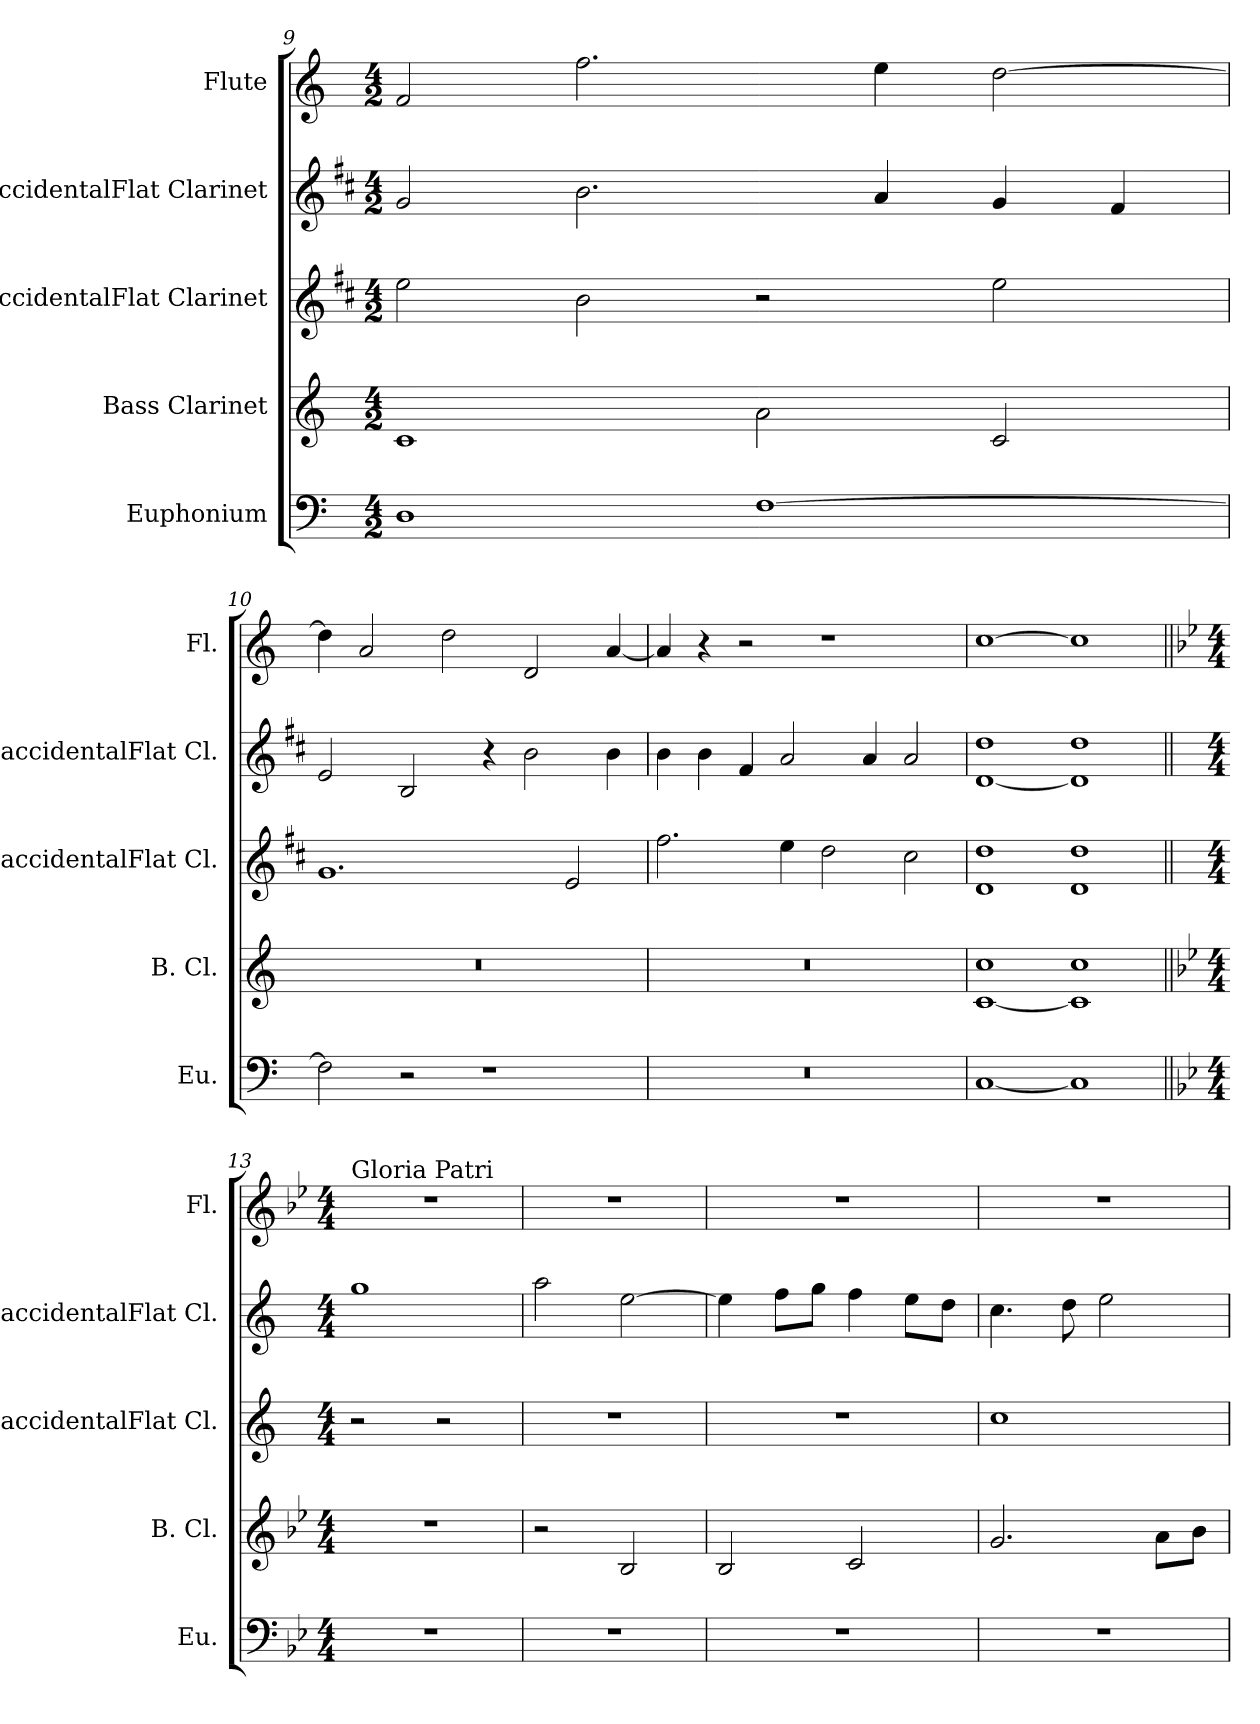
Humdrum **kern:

**kern	**kern	**kern	**kern	**kern
*part5	*part4	*part3	*part2	*part1
*staff5	*staff4	*staff3	*staff2	*staff1
*I"Euphonium	*I"Bass Clarinet	*I"BaccidentalFlat Clarinet	*I"BaccidentalFlat Clarinet	*I"Flute
*I'Eu.	*I'B. Cl.	*I'BaccidentalFlat Cl.	*I'BaccidentalFlat Cl.	*I'Fl.
*clefF4	*clefG2	*clefG2	*clefG2	*clefG2
*	*ITrd8c14	*ITrd1c2	*ITrd1c2	*
*k[]	*k[]	*k[]	*k[]	*k[]
*M4/2	*M4/2	*M4/2	*M4/2	*M4/2
=9	=9	=9	=9	=9
1D	1C	2dd\	2f/	2f/
.	.	2a\	2.a\	2.ff\
[1F	2A\	2r	.	.
.	.	.	4g/	4ee\
.	2C/	2dd\	4f/	[2dd\
.	.	.	4e/	.
=10	=10	=10	=10	=10
2F\]	0r	1.f	2d/	4dd\]
.	.	.	.	2a/
2r	.	.	2A/	.
.	.	.	.	2dd\
1r	.	.	4r	.
.	.	.	2a\	2d/
.	.	2d/	.	.
.	.	.	4a\	[4a/
=11	=11	=11	=11	=11
0r	0r	2.ee\	4a\	4a/]
.	.	.	4a\	4r
.	.	.	4e/	2r
.	.	4dd\	2g/	.
.	.	2cc\	.	1r
.	.	.	4g/	.
.	.	2b\	2g/	.
=12	=12	=12	=12	=12
[1C	[1C 1c	1c 1cc	[1c 1cc	[1cc
1C]	1C] 1c	1c 1cc	1c] 1cc	1cc]
!!LO:PB:g=z
=13||	=13||	=13||	=13||	=13||
*k[b-e-]	*k[b-e-]	*k[b-e-]	*k[b-e-]	*k[b-e-]
*M4/4	*M4/4	*M4/4	*M4/4	*M4/4
!	!	!	!	!LO:TX:a:t=Gloria Patri
1r	1r	2r	1ff	1r
.	.	2r	.	.
=14	=14	=14	=14	=14
1r	2r	1r	2gg\	1r
.	2BB-/	.	[2dd\	.
=15	=15	=15	=15	=15
1r	2BB-/	1r	4dd\]	1r
.	.	.	8ee-\L	.
.	.	.	8ff\J	.
.	2C/	.	4ee-\	.
.	.	.	8dd\L	.
.	.	.	8cc\J	.
=16	=16	=16	=16	=16
1r	2.G/	1b-	4.b-\	1r
.	.	.	8cc\	.
.	.	.	2dd\	.
.	8A\L	.	.	.
.	8B-\J	.	.	.
=	=	=	=	=
*-	*-	*-	*-	*-
